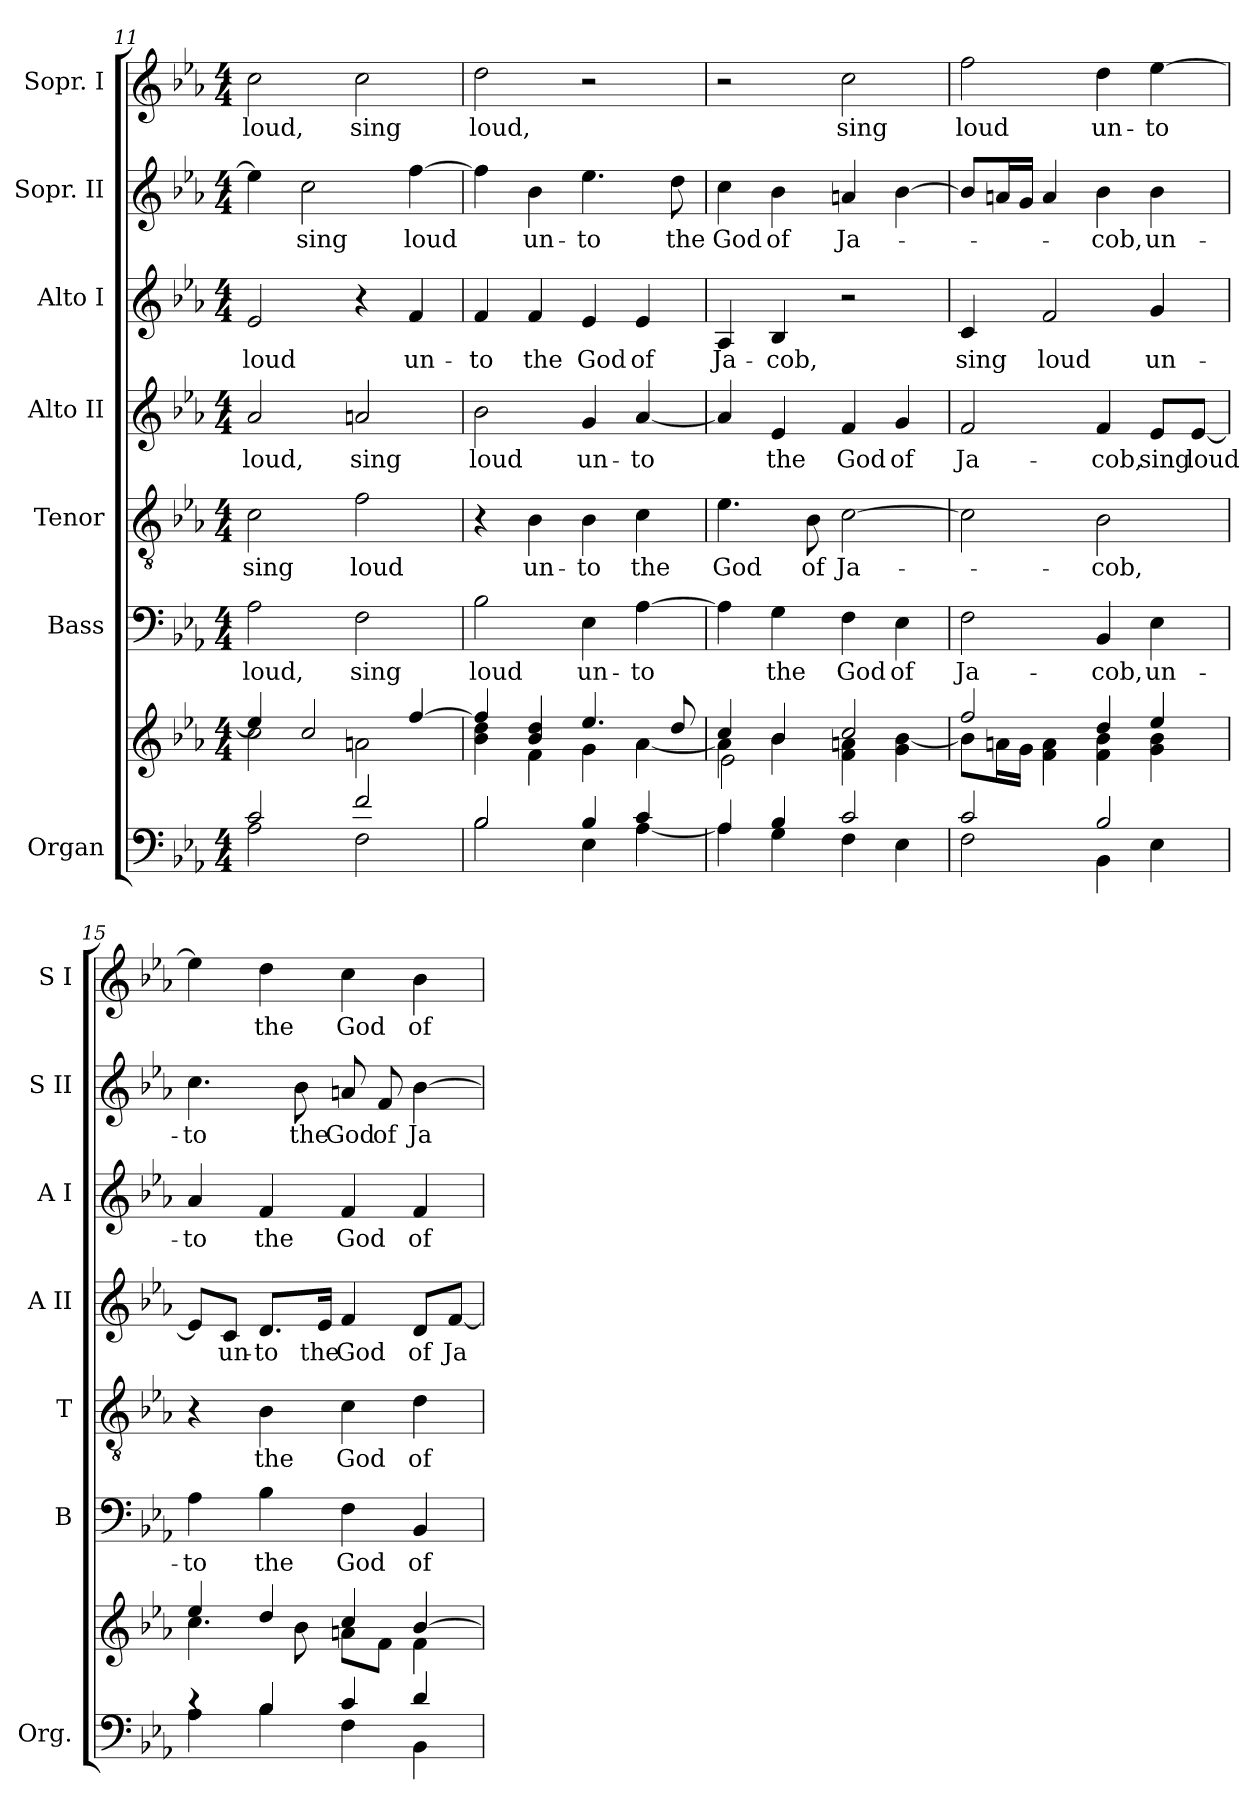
**kern	**kern	**kern	**text	**kern	**text	**kern	**text	**kern	**text	**kern	**text	**kern	**text
*part7	*part7	*part6	*part6	*part5	*part5	*part4	*part4	*part3	*part3	*part2	*part2	*part1	*part1
*staff8	*staff7	*staff6	*staff6	*staff5	*staff5	*staff4	*staff4	*staff3	*staff3	*staff2	*staff2	*staff1	*staff1
*I"Organ	*	*I"Bass	*	*I"Tenor	*	*I"Alto II	*	*I"Alto I	*	*I"Sopr. II	*	*I"Sopr. I	*
*I'Org.	*	*I'B	*	*I'T	*	*I'A II	*	*I'A I	*	*I'S II	*	*I'S I	*
*clefF4	*clefG2	*clefF4	*	*clefGv2	*	*clefG2	*	*clefG2	*	*clefG2	*	*clefG2	*
*k[b-e-a-]	*k[b-e-a-]	*k[b-e-a-]	*	*k[b-e-a-]	*	*k[b-e-a-]	*	*k[b-e-a-]	*	*k[b-e-a-]	*	*k[b-e-a-]	*
*E-:	*E-:	*E-:	*	*E-:	*	*E-:	*	*E-:	*	*E-:	*	*E-:	*
*M4/4	*M4/4	*M4/4	*	*M4/4	*	*M4/4	*	*M4/4	*	*M4/4	*	*M4/4	*
=11	=11	=11	=11	=11	=11	=11	=11	=11	=11	=11	=11	=11	=11
*^	*^	*	*	*	*	*	*	*	*	*	*	*	*
2c!/	2A-!\	4ee-!/]	2cc!\	2A-\	loud,	2c\	sing	2a-/	loud,	2e-/	loud	4ee-\]	.	2cc\	loud,
.	.	2cc!/	.	.	.	.	.	.	.	.	.	2cc\	sing	.	.
2f!/	2F!\	.	2an!\	2F\	sing	2f\	loud	2an/	sing	4r	.	.	.	2cc\	sing
.	.	[>4ff!/	.	.	.	.	.	.	.	4f/	un-	[4ff\	loud	.	.
=12	=12	=12	=12	=12	=12	=12	=12	=12	=12	=12	=12	=12	=12	=12	=12
2B-!/	2B-!\	4ff!/]	4b-!\ 4dd!\	2B-\	loud	4r	.	2b-\	loud	4f/	-to	4ff\]	.	2dd\	loud,
.	.	4b-!/ 4dd!/	4f!\	.	.	4B-\	un-	.	.	4f/	the	4b-\	un-	.	.
4B-!/	4E-!\	4.ee-!/	4g!\	4E-\	un-	4B-\	-to	4g/	un-	4e-/	God	4.ee-\	-to	2r	.
4c!/	[<4A-!\	.	[<4a-!\	[4A-\	-to	4c\	the	[4a-/	-to	4e-/	of	.	.	.	.
.	.	8dd!/	.	.	.	.	.	.	.	.	.	8dd\	the	.	.
!!LO:LB:g=z
=13	=13	=13	=13	=13	=13	=13	=13	=13	=13	=13	=13	=13	=13	=13	=13
*	*	*	*^	*	*	*	*	*	*	*	*	*	*	*	*
4A-!/	4A-!\]	4cc!/	4a-!\]	2e-!\	4A-\]	.	4.e-\	God	4a-/]	.	4A-/	Ja-	4cc\	God	2r	.
4B-!/	4G!\	4b-!/	4b-!\	.	4G\	the	.	.	4e-/	the	4B-/	-cob,	4b-\	of	.	.
.	.	.	.	.	.	.	8B-\	of	.	.	.	.	.	.	.	.
2c!/	4F!\	2cc!/	4f!\ 4an!\	2ryy	4F\	God	[2c\	Ja-	4f/	God	2r	.	4an/	Ja-	2cc\	sing
.	4E-!\	.	4g!\ [<4b-!\	.	4E-\	of	.	.	4g/	of	.	.	[4b-\	.	.	.
*	*	*	*v	*v	*	*	*	*	*	*	*	*	*	*	*	*
=14	=14	=14	=14	=14	=14	=14	=14	=14	=14	=14	=14	=14	=14	=14	=14
2c!/	2F!\	2ff!/	8b-!\L]	2F\	Ja-	2c\]	.	2f/	Ja-	4c/	sing	8b-/L]	.	2ff\	loud
.	.	.	16an!\L	.	.	.	.	.	.	.	.	16an/L	.	.	.
.	.	.	16g!\JJ	.	.	.	.	.	.	.	.	16g/JJ	.	.	.
.	.	.	4f!\ 4a!\	.	.	.	.	.	.	2f/	loud	4a/	.	.	.
2B-!/	4BB-!\	4dd!/	4f!\ 4b-!\	4BB-/	-cob,	2B-\	-cob,	4f/	-cob,	.	.	4b-\	-cob,	4dd\	un-
.	4E-!\	4ee-!/	4g!\ 4b-!\	4E-\	un-	.	.	8e-/L	sing	4g/	un-	4b-\	un-	[4ee-\	-to
.	.	.	.	.	.	.	.	[8e-/J	loud	.	.	.	.	.	.
=15	=15	=15	=15	=15	=15	=15	=15	=15	=15	=15	=15	=15	=15	=15	=15
4rc	4A-!\	4ee-!/	4.cc!\	4A-\	-to	4r	.	8e-/L]	.	4a-/	-to	4.cc\	-to	4ee-\]	.
.	.	.	.	.	.	.	.	8c/J	un-	.	.	.	.	.	.
4B-!/	4B-!\	4dd!/	.	4B-\	the	4B-\	the	8.d/L	-to	4f/	the	.	.	4dd\	the
.	.	.	8b-!\	.	.	.	.	.	.	.	.	8b-\	the	.	.
.	.	.	.	.	.	.	.	16e-/Jk	the	.	.	.	.	.	.
4c!/	4F!\	4cc!/	8an!\L	4F\	God	4c\	God	4f/	God	4f/	God	8an/	God	4cc\	God
.	.	.	8f!\J	.	.	.	.	.	.	.	.	8f/	of	.	.
4d!/	4BB-!\	[>4b-!/	4f!\	4BB-/	of	4d\	of	8d/L	of	4f/	of	[4b-\	Ja-	4b-\	of
.	.	.	.	.	.	.	.	[8f/J	Ja-	.	.	.	.	.	.
*v	*v	*	*	*	*	*	*	*	*	*	*	*	*	*	*
*	*v	*v	*	*	*	*	*	*	*	*	*	*	*	*
=	=	=	=	=	=	=	=	=	=	=	=	=	=
*-	*-	*-	*-	*-	*-	*-	*-	*-	*-	*-	*-	*-	*-
